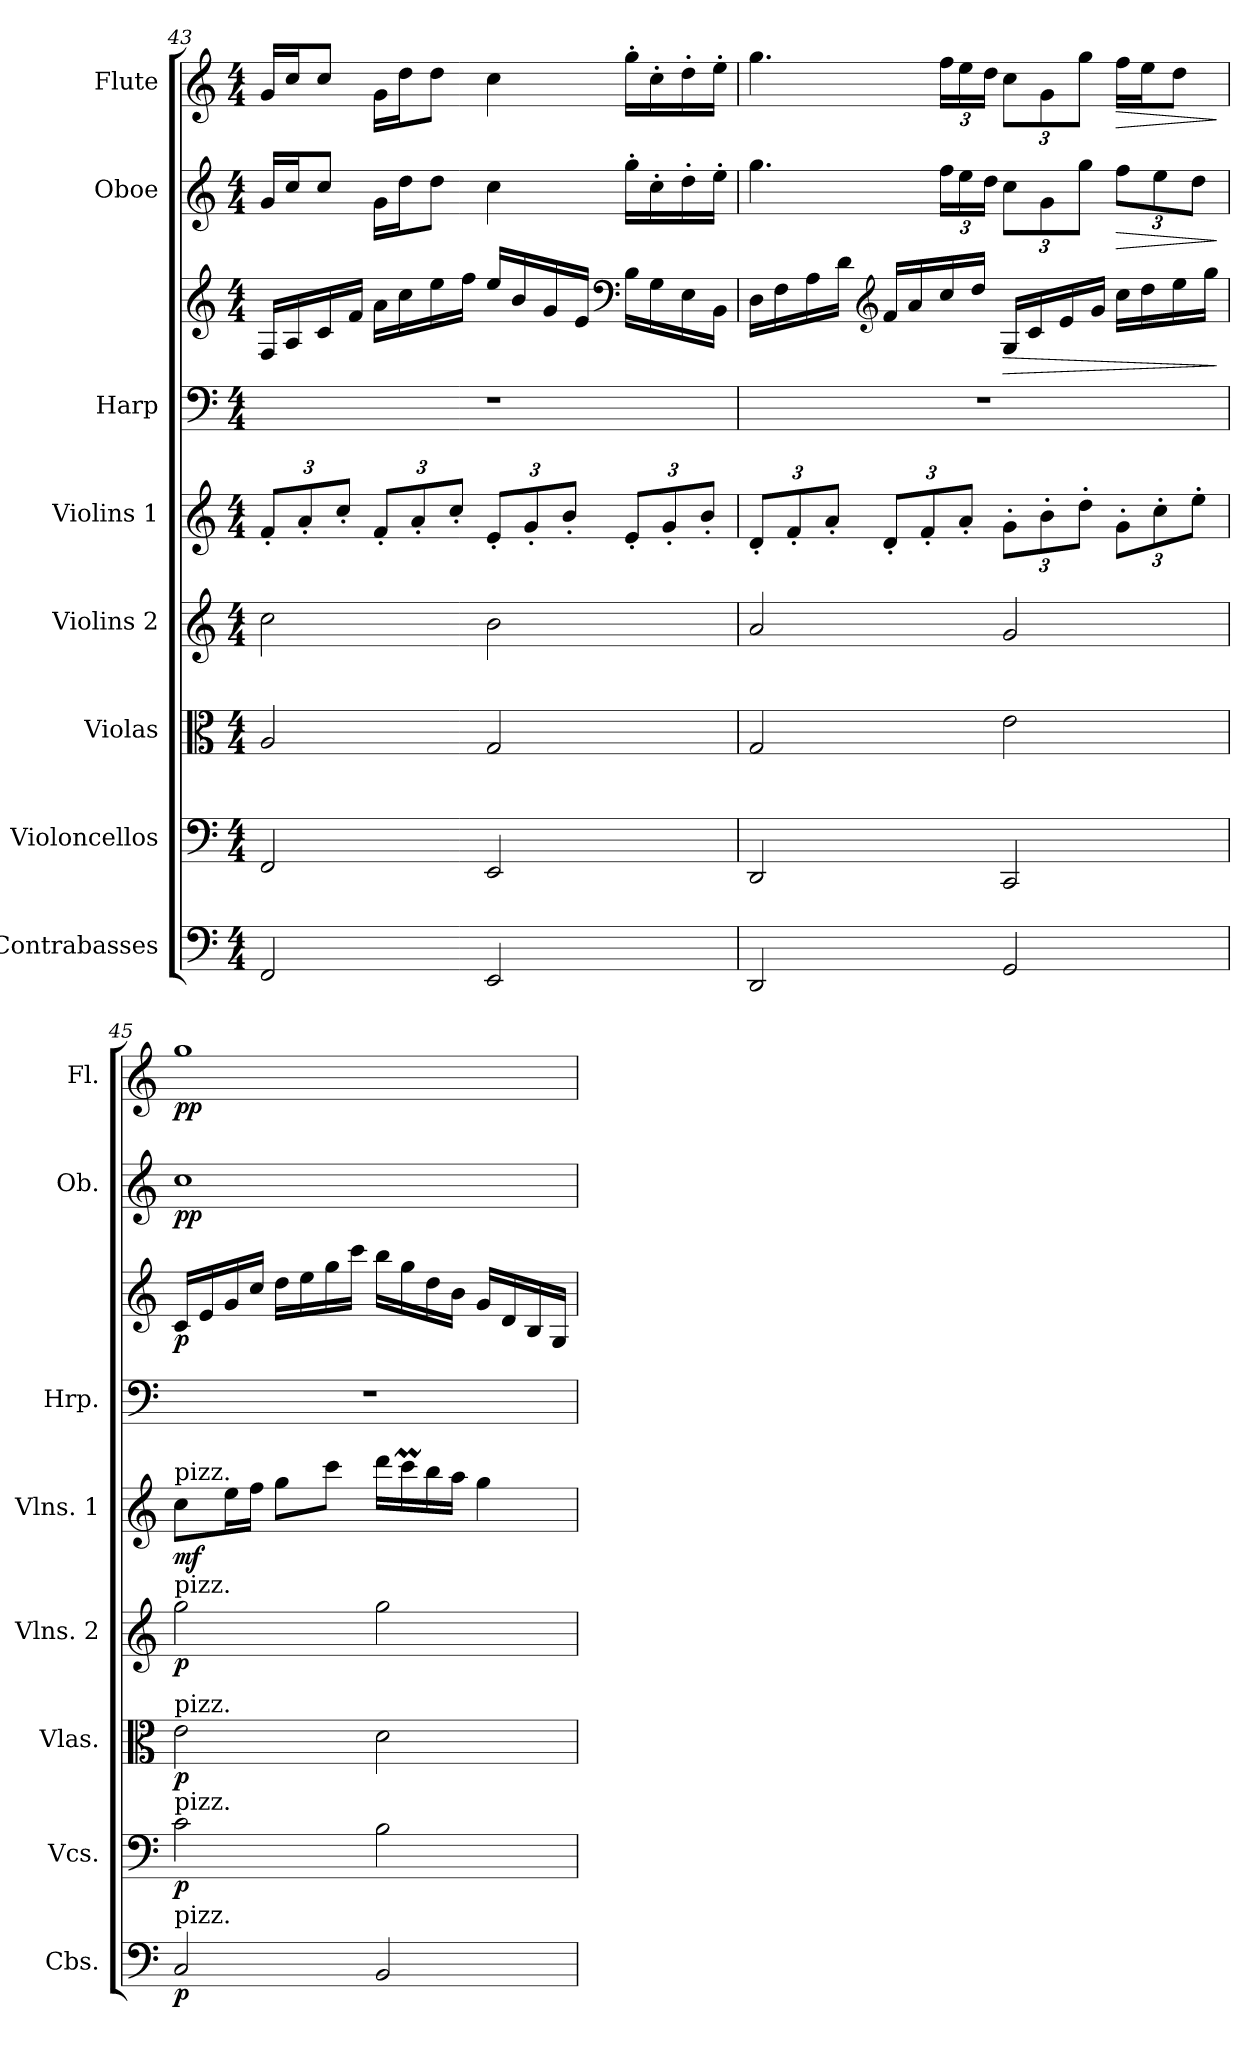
**kern	**dynam	**kern	**dynam	**kern	**dynam	**kern	**dynam	**kern	**dynam	**kern	**kern	**dynam	**kern	**dynam	**kern	**dynam
*part8	*part8	*part7	*part7	*part6	*part6	*part5	*part5	*part4	*part4	*part3	*part3	*part3	*part2	*part2	*part1	*part1
*staff9	*staff9	*staff8	*staff8	*staff7	*staff7	*staff6	*staff6	*staff5	*staff5	*staff4	*staff3	*staff3/4	*staff2	*staff2	*staff1	*staff1
*I"Contrabasses	*	*I"Violoncellos	*	*I"Violas	*	*I"Violins 2	*	*I"Violins 1	*	*I"Harp	*	*	*I"Oboe	*	*I"Flute	*
*I'Cbs.	*	*I'Vcs.	*	*I'Vlas.	*	*I'Vlns. 2	*	*I'Vlns. 1	*	*I'Hrp.	*	*	*I'Ob.	*	*I'Fl.	*
!!LO:PB:g=z
*clefF4	*	*clefF4	*	*clefC3	*	*clefG2	*	*clefG2	*	*clefF4	*clefG2	*	*clefG2	*	*clefG2	*
*ITrd7c12	*	*	*	*	*	*	*	*	*	*	*	*	*	*	*	*
*k[]	*	*k[]	*	*k[]	*	*k[]	*	*k[]	*	*k[]	*k[]	*	*k[]	*	*k[]	*
*M4/4	*	*M4/4	*	*M4/4	*	*M4/4	*	*M4/4	*	*M4/4	*M4/4	*	*M4/4	*	*M4/4	*
*	*	*	*	*	*	*	*	*Xbrackettup	*	*	*	*	*	*	*	*
=43	=43	=43	=43	=43	=43	=43	=43	=43	=43	=43	=43	=43	=43	=43	=43	=43
2FFF/	.	2FF/	.	2A/	.	2cc\	.	12f'/L	.	1r	16F/LL	.	16g/LL	.	16g/LL	.
.	.	.	.	.	.	.	.	.	.	.	16A/	.	16cc/J	.	16cc/J	.
.	.	.	.	.	.	.	.	12a'/	.	.	.	.	.	.	.	.
.	.	.	.	.	.	.	.	.	.	.	16c/	.	8cc/J	.	8cc/J	.
.	.	.	.	.	.	.	.	12cc'/J	.	.	.	.	.	.	.	.
.	.	.	.	.	.	.	.	.	.	.	16f/JJ	.	.	.	.	.
.	.	.	.	.	.	.	.	12f'/L	.	.	16a\LL	.	16g\LL	.	16g\LL	.
.	.	.	.	.	.	.	.	.	.	.	16cc\	.	16dd\J	.	16dd\J	.
.	.	.	.	.	.	.	.	12a'/	.	.	.	.	.	.	.	.
.	.	.	.	.	.	.	.	.	.	.	16ee\	.	8dd\J	.	8dd\J	.
.	.	.	.	.	.	.	.	12cc'/J	.	.	.	.	.	.	.	.
.	.	.	.	.	.	.	.	.	.	.	16ff\JJ	.	.	.	.	.
2EEE/	.	2EE/	.	2G/	.	2b\	.	12e'/L	.	.	16ee/LL	.	4cc\	.	4cc\	.
.	.	.	.	.	.	.	.	.	.	.	16b/	.	.	.	.	.
.	.	.	.	.	.	.	.	12g'/	.	.	.	.	.	.	.	.
.	.	.	.	.	.	.	.	.	.	.	16g/	.	.	.	.	.
.	.	.	.	.	.	.	.	12b'/J	.	.	.	.	.	.	.	.
.	.	.	.	.	.	.	.	.	.	.	16e/JJ	.	.	.	.	.
*	*	*	*	*	*	*	*	*	*	*	*clefF4	*	*	*	*	*
.	.	.	.	.	.	.	.	12e'/L	.	.	16B\LL	.	16gg'\LL	.	16gg'\LL	.
.	.	.	.	.	.	.	.	.	.	.	16G\	.	16cc'\	.	16cc'\	.
.	.	.	.	.	.	.	.	12g'/	.	.	.	.	.	.	.	.
.	.	.	.	.	.	.	.	.	.	.	16E\	.	16dd'\	.	16dd'\	.
.	.	.	.	.	.	.	.	12b'/J	.	.	.	.	.	.	.	.
.	.	.	.	.	.	.	.	.	.	.	16BB\JJ	.	16ee'\JJ	.	16ee'\JJ	.
=44	=44	=44	=44	=44	=44	=44	=44	=44	=44	=44	=44	=44	=44	=44	=44	=44
2DDD/	.	2DD/	.	2G/	.	2a/	.	12d'/L	.	1r	16D\LL	.	4.gg\	.	4.gg\	.
.	.	.	.	.	.	.	.	.	.	.	16F\	.	.	.	.	.
.	.	.	.	.	.	.	.	12f'/	.	.	.	.	.	.	.	.
.	.	.	.	.	.	.	.	.	.	.	16A\	.	.	.	.	.
.	.	.	.	.	.	.	.	12a'/J	.	.	.	.	.	.	.	.
.	.	.	.	.	.	.	.	.	.	.	16d\JJ	.	.	.	.	.
*	*	*	*	*	*	*	*	*	*	*	*clefG2	*	*	*	*	*
.	.	.	.	.	.	.	.	12d'/L	.	.	16f/LL	.	.	.	.	.
.	.	.	.	.	.	.	.	.	.	.	16a/	.	.	.	.	.
.	.	.	.	.	.	.	.	12f'/	.	.	.	.	.	.	.	.
*	*	*	*	*	*	*	*	*	*	*	*	*	*Xbrackettup	*	*Xbrackettup	*
.	.	.	.	.	.	.	.	.	.	.	16cc/	.	24ff\LL	.	24ff\LL	.
.	.	.	.	.	.	.	.	12a'/J	.	.	.	.	24ee\	.	24ee\	.
.	.	.	.	.	.	.	.	.	.	.	16dd/JJ	.	.	.	.	.
.	.	.	.	.	.	.	.	.	.	.	.	.	24dd\JJ	.	24dd\JJ	.
!	!	!	!	!	!	!	!	!	!	!	!	!LO:HP:b	!	!	!	!
2GGG/	.	2CC/	.	2e\	.	2g/	.	12g'\L	.	.	16G/LL	>	12cc\L	.	12cc\L	.
.	.	.	.	.	.	.	.	.	.	.	16c/	.	.	.	.	.
.	.	.	.	.	.	.	.	12b'\	.	.	.	.	12g\	.	12g\	.
.	.	.	.	.	.	.	.	.	.	.	16e/	.	.	.	.	.
.	.	.	.	.	.	.	.	12dd'\J	.	.	.	.	12gg\J	.	12gg\J	.
.	.	.	.	.	.	.	.	.	.	.	16g/JJ	.	.	.	.	.
!	!	!	!	!	!	!	!	!	!	!	!	!	!	!LO:HP:b	!	!LO:HP:b
.	.	.	.	.	.	.	.	12g'\L	.	.	16cc\LL	.	12ff\L	>	16ff\LL	>
.	.	.	.	.	.	.	.	.	.	.	16dd\	.	.	.	16ee\J	.
.	.	.	.	.	.	.	.	12cc'\	.	.	.	.	12ee\	.	.	.
.	.	.	.	.	.	.	.	.	.	.	16ee\	.	.	.	8dd\J	.
.	.	.	.	.	.	.	.	12ee'\J	.	.	.	.	12dd\J	.	.	.
.	.	.	.	.	.	.	.	.	.	.	16gg\JJ	.	.	.	.	.
.	.	.	.	.	.	.	.	.	.	.	.	]	.	]	.	]
!!LO:PB:g=z
=45	=45	=45	=45	=45	=45	=45	=45	=45	=45	=45	=45	=45	=45	=45	=45	=45
!	!	!	!	!	!	!	!	!LO:TX:a:t=pizz.	!	!	!	!	!	!	!	!
!	!	!	!	!	!	!LO:TX:a:t=pizz.	!	!	!	!	!	!	!	!	!	!
!	!	!	!	!LO:TX:a:t=pizz.	!	!	!	!	!	!	!	!	!	!	!	!
!	!	!LO:TX:a:t=pizz.	!	!	!	!	!	!	!	!	!	!	!	!	!	!
!LO:TX:a:t=pizz.	!	!	!	!	!	!	!	!	!	!	!	!	!	!	!	!
!	!LO:DY:b	!	!LO:DY:b	!	!LO:DY:b	!	!LO:DY:b	!	!LO:DY:b	!	!	!LO:DY:b	!	!LO:DY:b	!	!LO:DY:b
2CC/	p	2c\	p	2e\	p	2gg\	p	8cc\L	mf	1r	16c/LL	p	1cc	pp	1gg	pp
.	.	.	.	.	.	.	.	.	.	.	16e/	.	.	.	.	.
.	.	.	.	.	.	.	.	16ee\L	.	.	16g/	.	.	.	.	.
.	.	.	.	.	.	.	.	16ff\JJ	.	.	16cc/JJ	.	.	.	.	.
.	.	.	.	.	.	.	.	8gg\L	.	.	16dd\LL	.	.	.	.	.
.	.	.	.	.	.	.	.	.	.	.	16ee\	.	.	.	.	.
.	.	.	.	.	.	.	.	8ccc\J	.	.	16gg\	.	.	.	.	.
.	.	.	.	.	.	.	.	.	.	.	16ccc\JJ	.	.	.	.	.
2BBB/	.	2B\	.	2d\	.	2gg\	.	16ddd\LL	.	.	16bb\LL	.	.	.	.	.
.	.	.	.	.	.	.	.	16cccM\	.	.	16gg\	.	.	.	.	.
.	.	.	.	.	.	.	.	16bb\	.	.	16dd\	.	.	.	.	.
.	.	.	.	.	.	.	.	16aa\JJ	.	.	16b\JJ	.	.	.	.	.
.	.	.	.	.	.	.	.	4gg\	.	.	16g/LL	.	.	.	.	.
.	.	.	.	.	.	.	.	.	.	.	16d/	.	.	.	.	.
.	.	.	.	.	.	.	.	.	.	.	16B/	.	.	.	.	.
.	.	.	.	.	.	.	.	.	.	.	16G/JJ	.	.	.	.	.
=	=	=	=	=	=	=	=	=	=	=	=	=	=	=	=	=
*-	*-	*-	*-	*-	*-	*-	*-	*-	*-	*-	*-	*-	*-	*-	*-	*-
